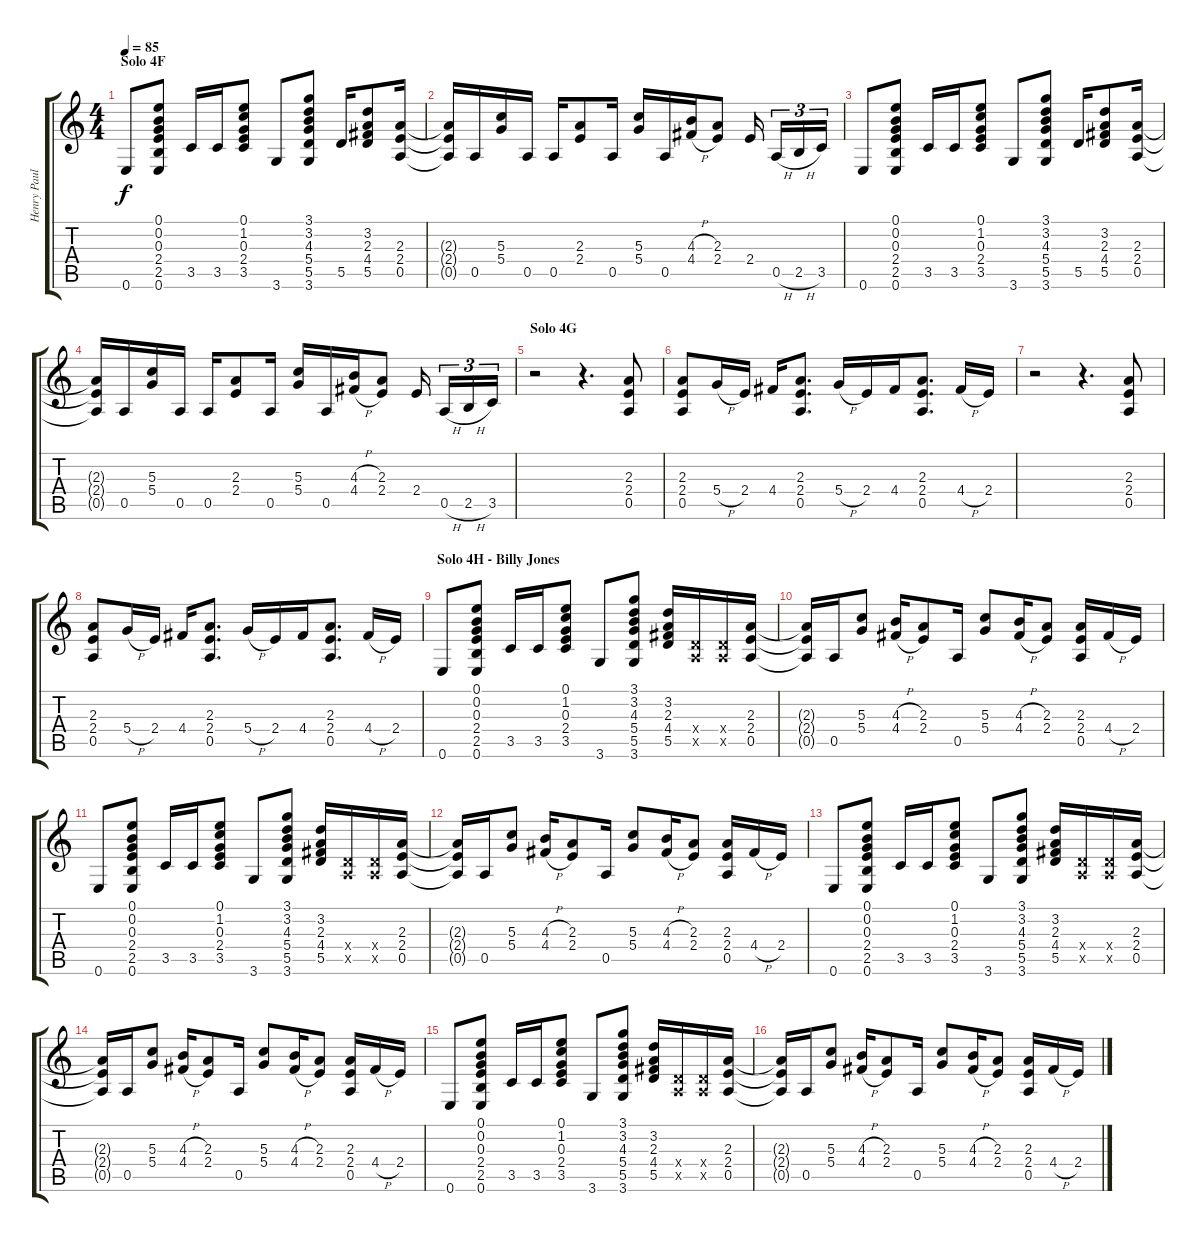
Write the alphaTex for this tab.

\track ("Henry Paul Acoustic Rhythm" "Henry Paul") {instrument acousticguitarsteel}
\staff {score tabs}
\tuning (E4 B3 G3 D3 A2 E2) {hide}
\ts (4 4)
\section ("" "Solo 4F")
\tempo 85
\clef g2
\ks c
0.6.8{dy f} (0.1 0.2 0.3 2.4 2.5 0.6).8 3.5.16 3.5.16 (0.1 1.2 0.3 2.4 3.5).8 3.6.8 (3.1 3.2 4.3 5.4 5.5 3.6).8 5.5.16 (3.2 2.3 4.4 5.5).8 (2.3 2.4 0.5).16 |
(2.3{t} 2.4{t} 0.5{t}).16 0.5.16 (5.3 5.4).16 0.5.16 0.5.16 (2.3 2.4).8 0.5.16 (5.3 5.4).16 0.5.16 (4.3{h} 4.4{h}).16 (2.3 2.4).8 2.4.16 0.5{h}.16{tu (3 2)} 2.5{h}.16{tu (3 2)} 3.5.16{tu (3 2)} |
0.6.8 (0.1 0.2 0.3 2.4 2.5 0.6).8 3.5.16 3.5.16 (0.1 1.2 0.3 2.4 3.5).8 3.6.8 (3.1 3.2 4.3 5.4 5.5 3.6).8 5.5.16 (3.2 2.3 4.4 5.5).8 (2.3 2.4 0.5).16 |
(2.3{t} 2.4{t} 0.5{t}).16 0.5.16 (5.3 5.4).16 0.5.16 0.5.16 (2.3 2.4).8 0.5.16 (5.3 5.4).16 0.5.16 (4.3{h} 4.4{h}).16 (2.3 2.4).8 2.4.16 0.5{h}.16{tu (3 2)} 2.5{h}.16{tu (3 2)} 3.5.16{tu (3 2)} |
\section ("" "Solo 4G")
r.2 r.4{d} (2.3 2.4 0.5).8 |
(2.3 2.4 0.5).8 5.4{h}.16 2.4.16 4.4.16 (2.3 2.4 0.5).8{d} 5.4{h}.16 2.4.16 4.4.16 (2.3 2.4 0.5).8{d} 4.4{h}.16 2.4.16 |
r.2 r.4{d} (2.3 2.4 0.5).8 |
(2.3 2.4 0.5).8 5.4{h}.16 2.4.16 4.4.16 (2.3 2.4 0.5).8{d} 5.4{h}.16 2.4.16 4.4.16 (2.3 2.4 0.5).8{d} 4.4{h}.16 2.4.16 |
\section ("" "Solo 4H - Billy Jones")
0.6.8 (0.1 0.2 0.3 2.4 2.5 0.6).8 3.5.16 3.5.16 (0.1 1.2 0.3 2.4 3.5).8 3.6.8 (3.1 3.2 4.3 5.4 5.5 3.6).8 (3.2 2.3 4.4 5.5).16 (0.4{x} 0.5{x}).16 (0.4{x} 0.5{x}).16 (2.3 2.4 0.5).16 |
(2.3{t} 2.4{t} 0.5{t}).16 0.5.16 (5.3 5.4).8 (4.3{h} 4.4{h}).16 (2.3 2.4).8 0.5.16 (5.3 5.4).8 (4.3{h} 4.4{h}).16 (2.3 2.4).8 (2.3 2.4 0.5).16 4.4{h}.16 2.4.16 |
0.6.8 (0.1 0.2 0.3 2.4 2.5 0.6).8 3.5.16 3.5.16 (0.1 1.2 0.3 2.4 3.5).8 3.6.8 (3.1 3.2 4.3 5.4 5.5 3.6).8 (3.2 2.3 4.4 5.5).16 (0.4{x} 0.5{x}).16 (0.4{x} 0.5{x}).16 (2.3 2.4 0.5).16 |
(2.3{t} 2.4{t} 0.5{t}).16 0.5.16 (5.3 5.4).8 (4.3{h} 4.4{h}).16 (2.3 2.4).8 0.5.16 (5.3 5.4).8 (4.3{h} 4.4{h}).16 (2.3 2.4).8 (2.3 2.4 0.5).16 4.4{h}.16 2.4.16 |
0.6.8 (0.1 0.2 0.3 2.4 2.5 0.6).8 3.5.16 3.5.16 (0.1 1.2 0.3 2.4 3.5).8 3.6.8 (3.1 3.2 4.3 5.4 5.5 3.6).8 (3.2 2.3 4.4 5.5).16 (0.4{x} 0.5{x}).16 (0.4{x} 0.5{x}).16 (2.3 2.4 0.5).16 |
(2.3{t} 2.4{t} 0.5{t}).16 0.5.16 (5.3 5.4).8 (4.3{h} 4.4{h}).16 (2.3 2.4).8 0.5.16 (5.3 5.4).8 (4.3{h} 4.4{h}).16 (2.3 2.4).8 (2.3 2.4 0.5).16 4.4{h}.16 2.4.16 |
0.6.8 (0.1 0.2 0.3 2.4 2.5 0.6).8 3.5.16 3.5.16 (0.1 1.2 0.3 2.4 3.5).8 3.6.8 (3.1 3.2 4.3 5.4 5.5 3.6).8 (3.2 2.3 4.4 5.5).16 (0.4{x} 0.5{x}).16 (0.4{x} 0.5{x}).16 (2.3 2.4 0.5).16 |
(2.3{t} 2.4{t} 0.5{t}).16 0.5.16 (5.3 5.4).8 (4.3{h} 4.4{h}).16 (2.3 2.4).8 0.5.16 (5.3 5.4).8 (4.3{h} 4.4{h}).16 (2.3 2.4).8 (2.3 2.4 0.5).16 4.4{h}.16 2.4.16
